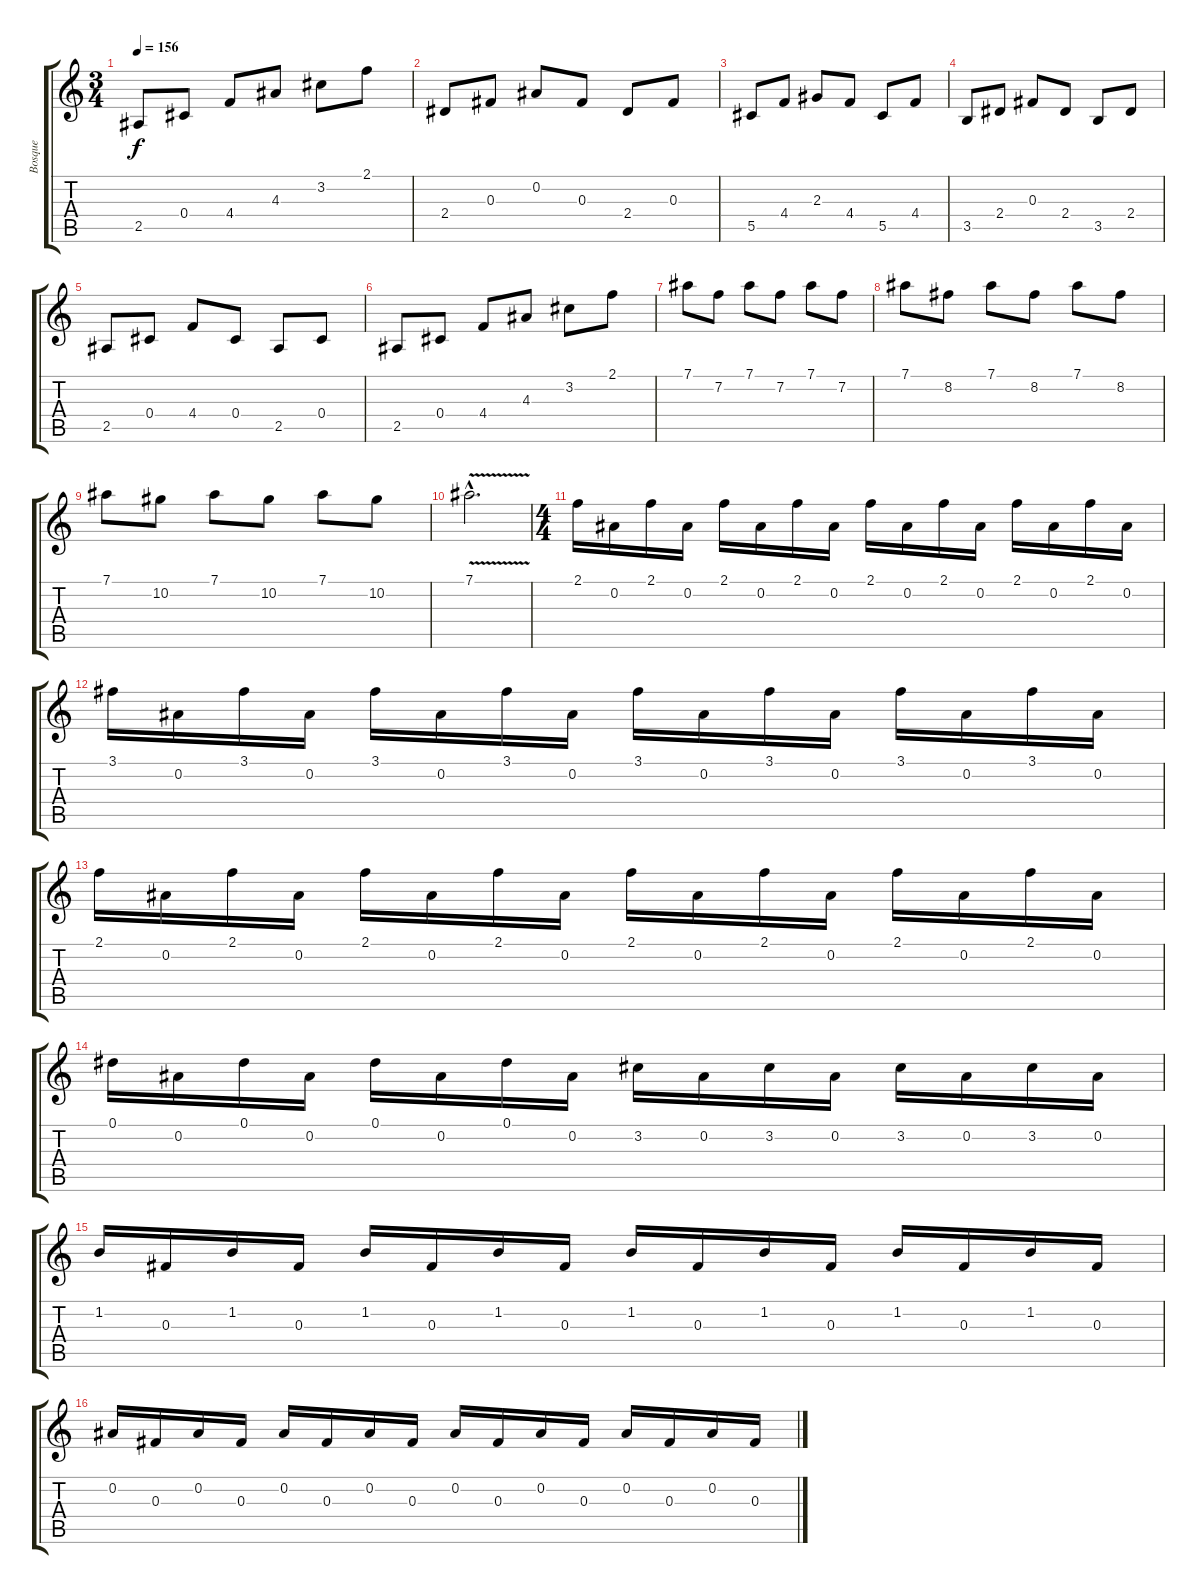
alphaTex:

\track ("Bosque" "Bosque") {instrument distortionguitar}
\staff {score tabs}
\tuning (Eb4 Bb3 Gb3 Db3 Ab2 Eb2) {hide}
\ts (3 4)
\tempo 156
\clef g2
\ks c
2.5.8{dy f} 0.4.8 4.4.8 4.3.8 3.2.8 2.1.8 |
2.4.8 0.3.8 0.2.8 0.3.8 2.4.8 0.3.8 |
5.5.8 4.4.8 2.3.8 4.4.8 5.5.8 4.4.8 |
3.5.8 2.4.8 0.3.8 2.4.8 3.5.8 2.4.8 |
2.5.8 0.4.8 4.4.8 0.4.8 2.5.8 0.4.8 |
2.5.8 0.4.8 4.4.8 4.3.8 3.2.8 2.1.8 |
7.1.8 7.2.8 7.1.8 7.2.8 7.1.8 7.2.8 |
7.1.8 8.2.8 7.1.8 8.2.8 7.1.8 8.2.8 |
7.1.8 10.2.8 7.1.8 10.2.8 7.1.8 10.2.8 |
7.1{v hac}.2{d} |
\ts (4 4)
2.1.16 0.2.16 2.1.16 0.2.16 2.1.16 0.2.16 2.1.16 0.2.16 2.1.16 0.2.16 2.1.16 0.2.16 2.1.16 0.2.16 2.1.16 0.2.16 |
3.1.16 0.2.16 3.1.16 0.2.16 3.1.16 0.2.16 3.1.16 0.2.16 3.1.16 0.2.16 3.1.16 0.2.16 3.1.16 0.2.16 3.1.16 0.2.16 |
2.1.16 0.2.16 2.1.16 0.2.16 2.1.16 0.2.16 2.1.16 0.2.16 2.1.16 0.2.16 2.1.16 0.2.16 2.1.16 0.2.16 2.1.16 0.2.16 |
0.1.16 0.2.16 0.1.16 0.2.16 0.1.16 0.2.16 0.1.16 0.2.16 3.2.16 0.2.16 3.2.16 0.2.16 3.2.16 0.2.16 3.2.16 0.2.16 |
1.2.16 0.3.16 1.2.16 0.3.16 1.2.16 0.3.16 1.2.16 0.3.16 1.2.16 0.3.16 1.2.16 0.3.16 1.2.16 0.3.16 1.2.16 0.3.16 |
0.2.16 0.3.16 0.2.16 0.3.16 0.2.16 0.3.16 0.2.16 0.3.16 0.2.16 0.3.16 0.2.16 0.3.16 0.2.16 0.3.16 0.2.16 0.3.16
